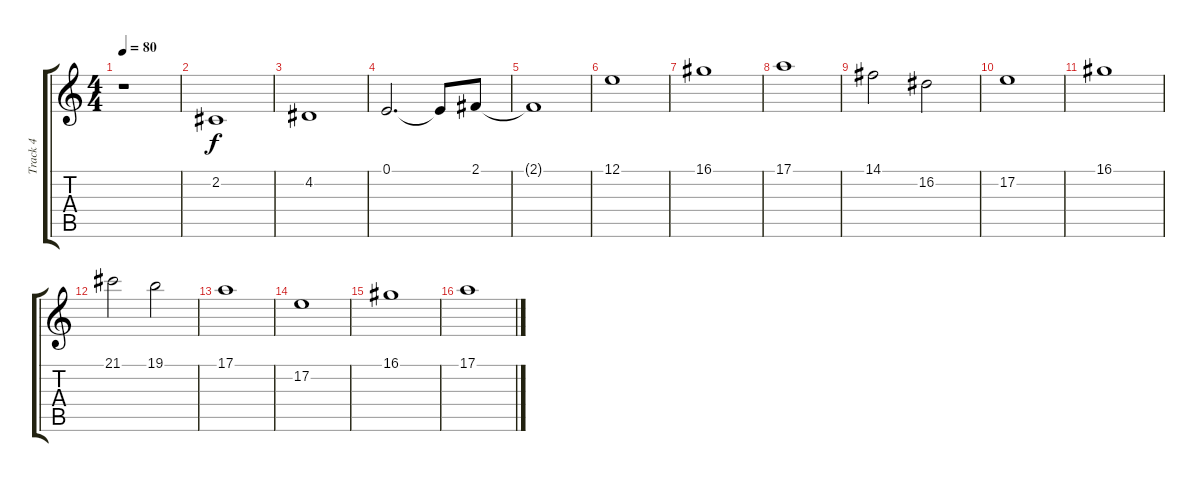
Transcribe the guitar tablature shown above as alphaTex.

\track ("Track 4" "Track 4") {instrument stringensemble1}
\staff {score tabs}
\tuning (E4 B3 G3 D3 A2 E2) {hide}
\ts (4 4)
\tempo 80
\clef g2
\ks c
r.1{dy f} |
2.2.1 |
4.2.1 |
0.1.2{d} 0.1{t}.8 2.1.8 |
2.1{t}.1 |
12.1.1 |
16.1.1 |
17.1.1 |
14.1.2 16.2.2 |
17.2.1 |
16.1.1 |
21.1.2 19.1.2 |
17.1.1 |
17.2.1 |
16.1.1 |
17.1.1
